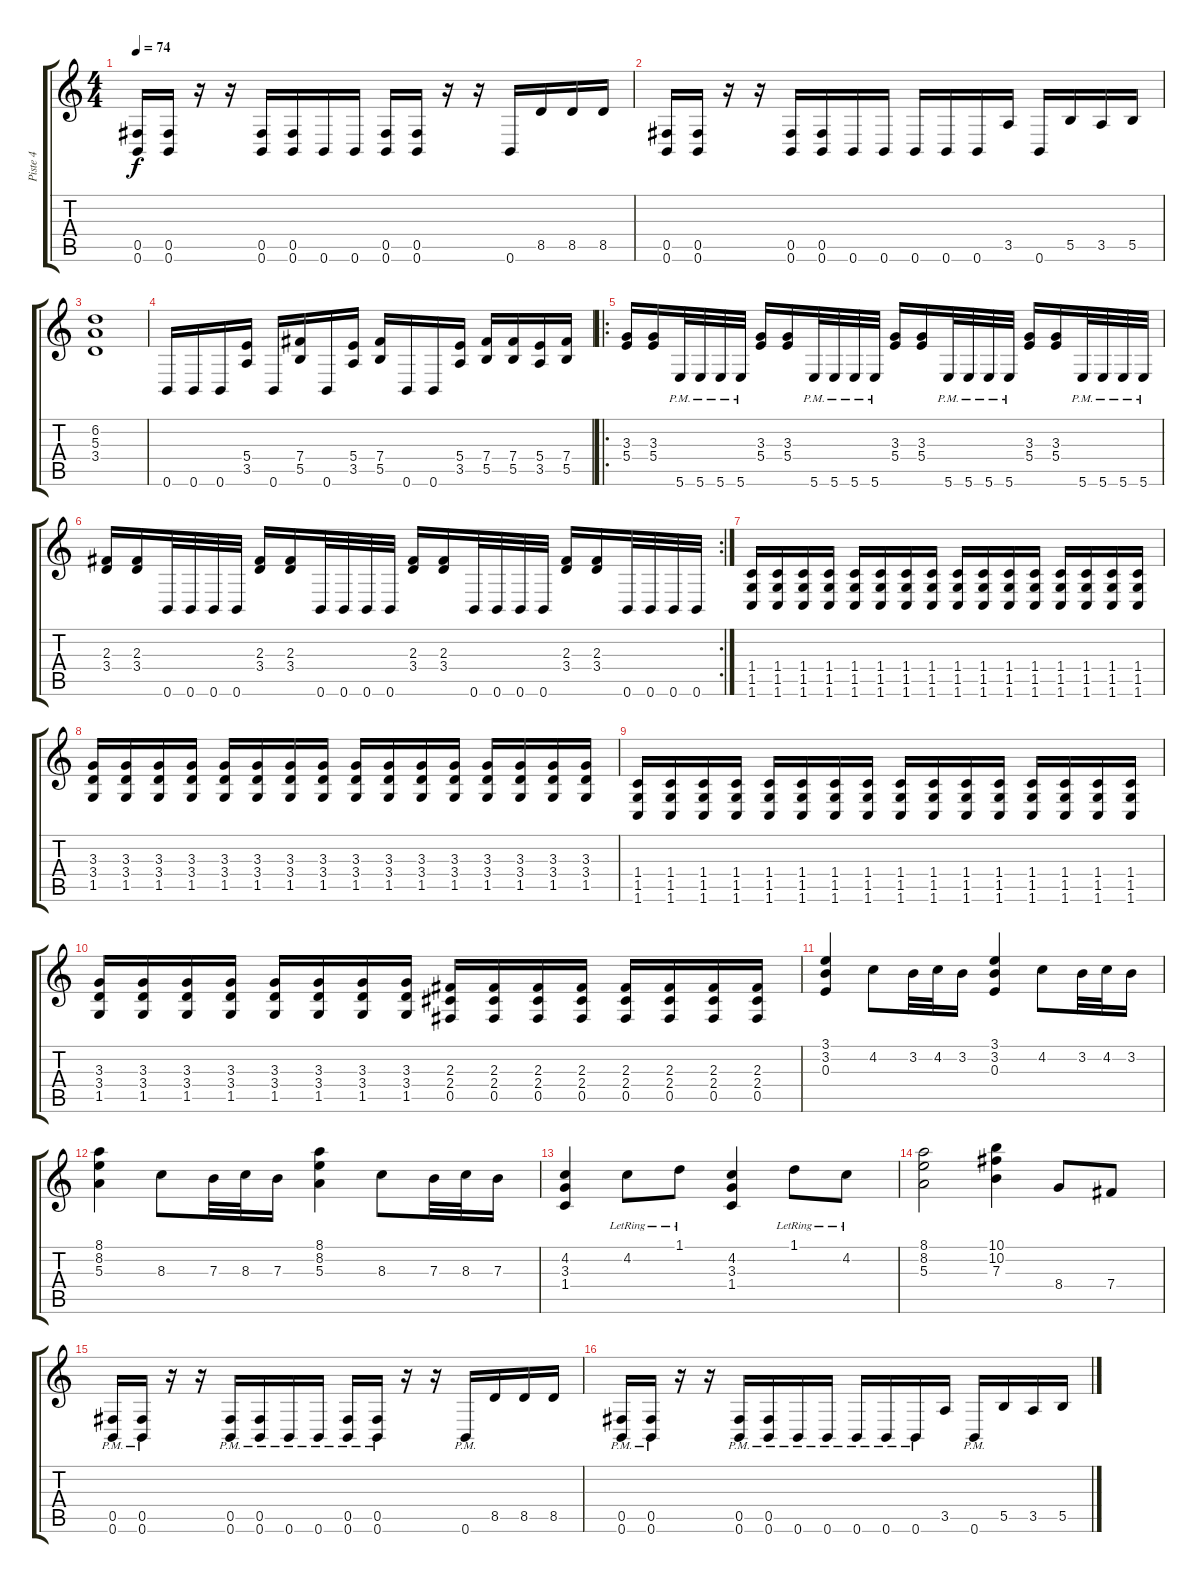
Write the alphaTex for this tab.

\track ("Piste 4" "Piste 4") {instrument distortionguitar}
\staff {score tabs}
\tuning (Db4 Ab3 E3 B2 Gb2 B1) {hide}
\ts (4 4)
\tempo 74
\clef g2
\ks c
(0.5 0.6).16{dy f} (0.5 0.6).16 r.16 r.16 (0.5 0.6).16 (0.5 0.6).16 0.6.16 0.6.16 (0.5 0.6).16 (0.5 0.6).16 r.16 r.16 0.6.16 8.5.16 8.5.16 8.5.16 |
(0.5 0.6).16 (0.5 0.6).16 r.16 r.16 (0.5 0.6).16 (0.5 0.6).16 0.6.16 0.6.16 0.6.16 0.6.16 0.6.16 3.5.16 0.6.16 5.5.16 3.5.16 5.5.16 |
(6.2 5.3 3.4).1 |
0.6.16 0.6.16 0.6.16 (5.4 3.5).16 0.6.16 (7.4 5.5).16 0.6.16 (5.4 3.5).16 (7.4 5.5).16 0.6.16 0.6.16 (5.4 3.5).16 (7.4 5.5).16 (7.4 5.5).16 (5.4 3.5).16 (7.4 5.5).16 |
\ro
(3.3 5.4).16 (3.3 5.4).16 5.6{pm}.32 5.6{pm}.32 5.6{pm}.32 5.6{pm}.32 (3.3 5.4).16 (3.3 5.4).16 5.6{pm}.32 5.6{pm}.32 5.6{pm}.32 5.6{pm}.32 (3.3 5.4).16 (3.3 5.4).16 5.6{pm}.32 5.6{pm}.32 5.6{pm}.32 5.6{pm}.32 (3.3 5.4).16 (3.3 5.4).16 5.6{pm}.32 5.6{pm}.32 5.6{pm}.32 5.6{pm}.32 |
\rc 2
(2.3 3.4).16 (2.3 3.4).16 0.6.32 0.6.32 0.6.32 0.6.32 (2.3 3.4).16 (2.3 3.4).16 0.6.32 0.6.32 0.6.32 0.6.32 (2.3 3.4).16 (2.3 3.4).16 0.6.32 0.6.32 0.6.32 0.6.32 (2.3 3.4).16 (2.3 3.4).16 0.6.32 0.6.32 0.6.32 0.6.32 |
(1.4 1.5 1.6).16 (1.4 1.5 1.6).16 (1.4 1.5 1.6).16 (1.4 1.5 1.6).16 (1.4 1.5 1.6).16 (1.4 1.5 1.6).16 (1.4 1.5 1.6).16 (1.4 1.5 1.6).16 (1.4 1.5 1.6).16 (1.4 1.5 1.6).16 (1.4 1.5 1.6).16 (1.4 1.5 1.6).16 (1.4 1.5 1.6).16 (1.4 1.5 1.6).16 (1.4 1.5 1.6).16 (1.4 1.5 1.6).16 |
(3.3 3.4 1.5).16 (3.3 3.4 1.5).16 (3.3 3.4 1.5).16 (3.3 3.4 1.5).16 (3.3 3.4 1.5).16 (3.3 3.4 1.5).16 (3.3 3.4 1.5).16 (3.3 3.4 1.5).16 (3.3 3.4 1.5).16 (3.3 3.4 1.5).16 (3.3 3.4 1.5).16 (3.3 3.4 1.5).16 (3.3 3.4 1.5).16 (3.3 3.4 1.5).16 (3.3 3.4 1.5).16 (3.3 3.4 1.5).16 |
(1.4 1.5 1.6).16 (1.4 1.5 1.6).16 (1.4 1.5 1.6).16 (1.4 1.5 1.6).16 (1.4 1.5 1.6).16 (1.4 1.5 1.6).16 (1.4 1.5 1.6).16 (1.4 1.5 1.6).16 (1.4 1.5 1.6).16 (1.4 1.5 1.6).16 (1.4 1.5 1.6).16 (1.4 1.5 1.6).16 (1.4 1.5 1.6).16 (1.4 1.5 1.6).16 (1.4 1.5 1.6).16 (1.4 1.5 1.6).16 |
(3.3 3.4 1.5).16 (3.3 3.4 1.5).16 (3.3 3.4 1.5).16 (3.3 3.4 1.5).16 (3.3 3.4 1.5).16 (3.3 3.4 1.5).16 (3.3 3.4 1.5).16 (3.3 3.4 1.5).16 (2.3 2.4 0.5).16 (2.3 2.4 0.5).16 (2.3 2.4 0.5).16 (2.3 2.4 0.5).16 (2.3 2.4 0.5).16 (2.3 2.4 0.5).16 (2.3 2.4 0.5).16 (2.3 2.4 0.5).16 |
(3.1 3.2 0.3).4 4.2.8 3.2.32 4.2.32 3.2.16 (3.1 3.2 0.3).4 4.2.8 3.2.32 4.2.32 3.2.16 |
(8.1 8.2 5.3).4 8.3.8 7.3.32 8.3.32 7.3.16 (8.1 8.2 5.3).4 8.3.8 7.3.32 8.3.32 7.3.16 |
(4.2 3.3 1.4).4 4.2{lr}.8 1.1{lr}.8 (4.2 3.3 1.4).4 1.1{lr}.8 4.2{lr}.8 |
(8.1 8.2 5.3).2 (10.1 10.2 7.3).4 8.4.8 7.4.8 |
(0.5{pm} 0.6{pm}).16 (0.5{pm} 0.6{pm}).16 r.16 r.16 (0.5{pm} 0.6{pm}).16 (0.5{pm} 0.6{pm}).16 0.6{pm}.16 0.6{pm}.16 (0.5{pm} 0.6{pm}).16 (0.5{pm} 0.6{pm}).16 r.16 r.16 0.6{pm}.16 8.5.16 8.5.16 8.5.16 |
(0.5{pm} 0.6{pm}).16 (0.5{pm} 0.6{pm}).16 r.16 r.16 (0.5{pm} 0.6{pm}).16 (0.5{pm} 0.6{pm}).16 0.6{pm}.16 0.6{pm}.16 0.6{pm}.16 0.6{pm}.16 0.6{pm}.16 3.5.16 0.6{pm}.16 5.5.16 3.5.16 5.5.16
